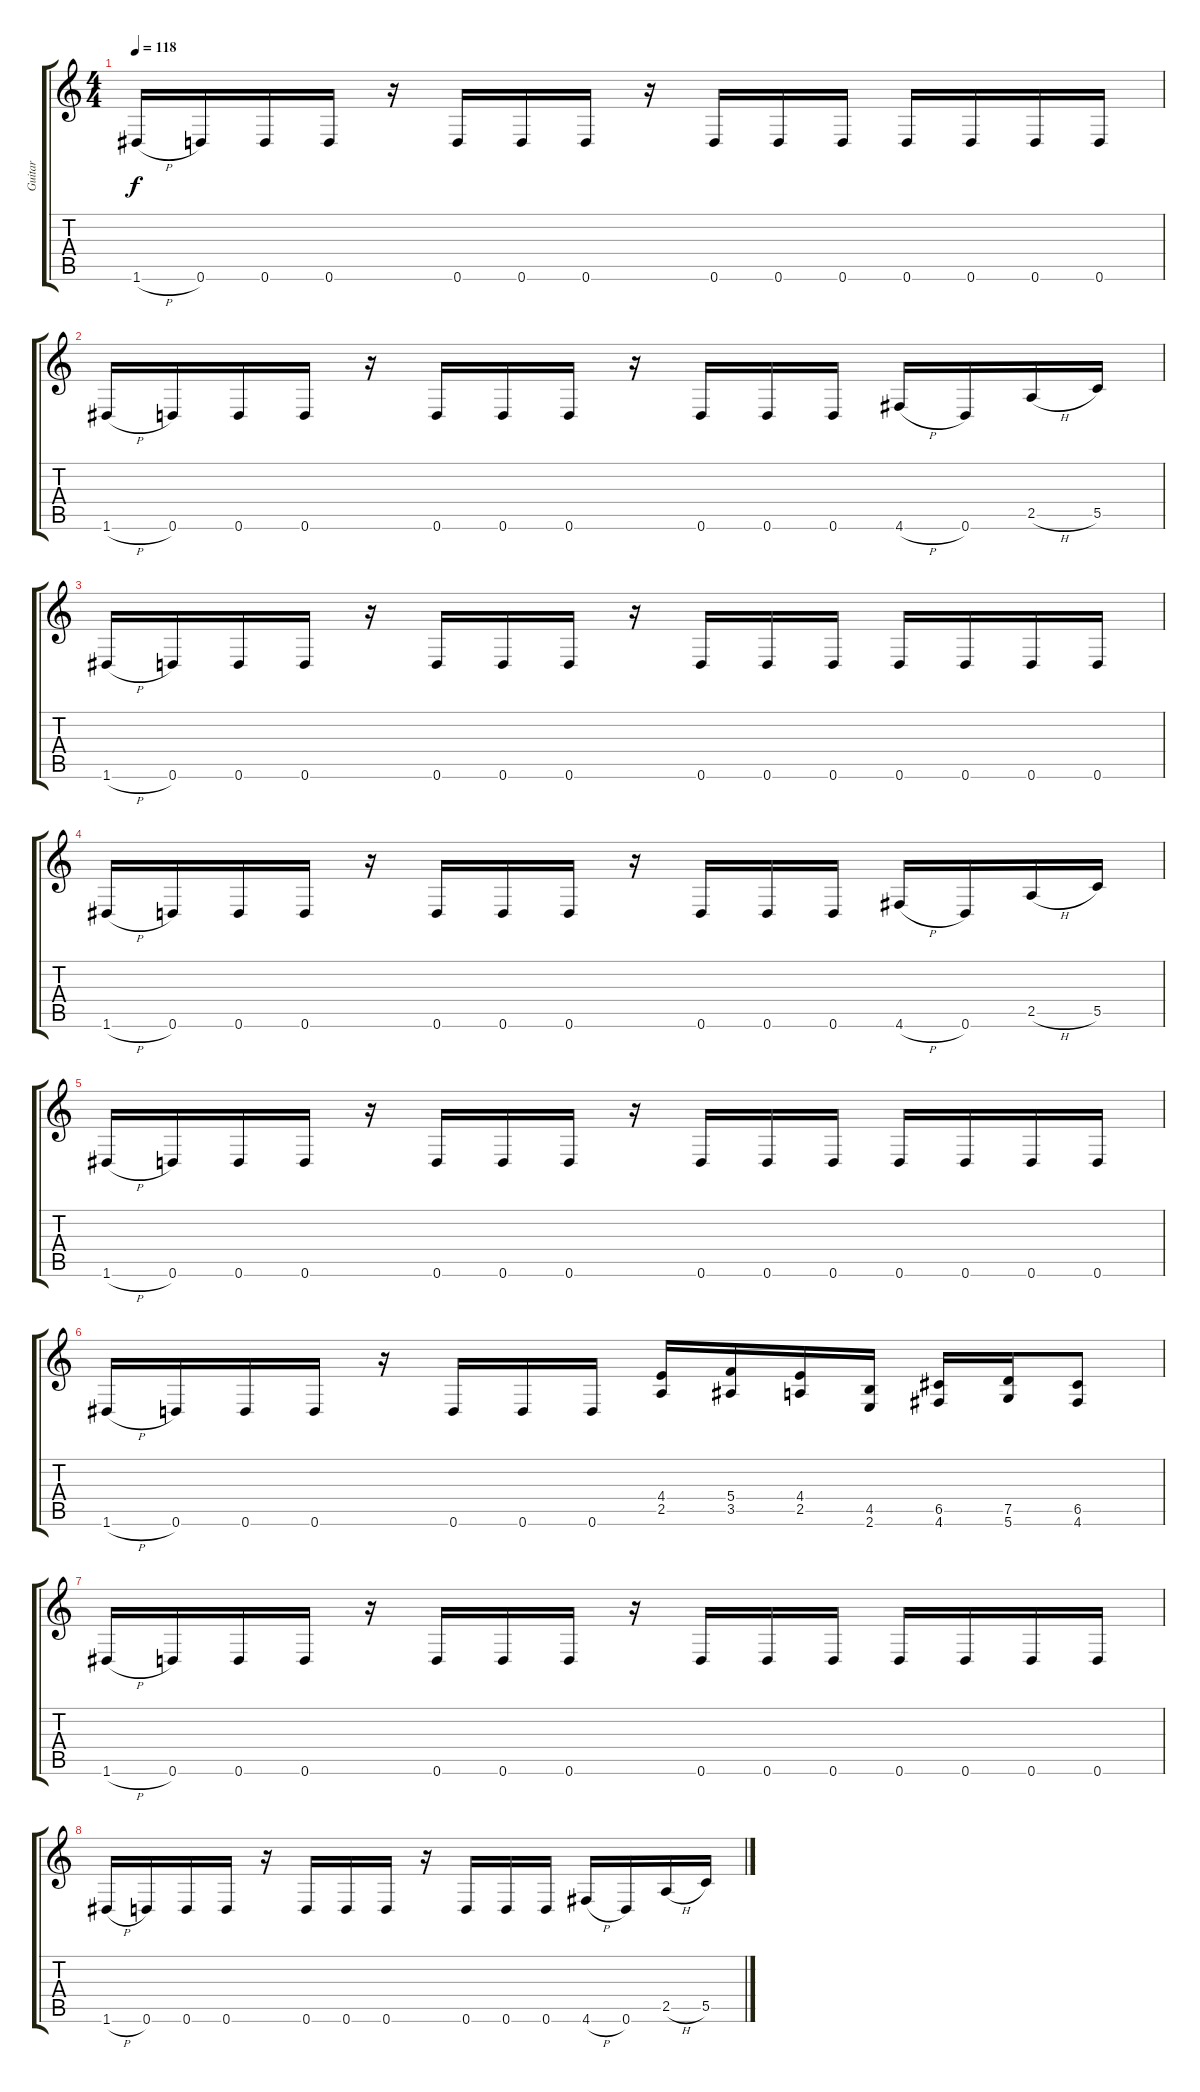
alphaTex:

\track ("Guitar" "Guitar") {instrument distortionguitar}
\staff {score tabs}
\tuning (D4 A3 F3 C3 G2 D2) {hide}
\ts (4 4)
\tempo 118
\clef g2
\ks c
1.6{h}.16{dy f} 0.6.16 0.6.16 0.6.16 r.16 0.6.16 0.6.16 0.6.16 r.16 0.6.16 0.6.16 0.6.16 0.6.16 0.6.16 0.6.16 0.6.16 |
1.6{h}.16 0.6.16 0.6.16 0.6.16 r.16 0.6.16 0.6.16 0.6.16 r.16 0.6.16 0.6.16 0.6.16 4.6{h}.16 0.6.16 2.5{h}.16 5.5.16 |
1.6{h}.16 0.6.16 0.6.16 0.6.16 r.16 0.6.16 0.6.16 0.6.16 r.16 0.6.16 0.6.16 0.6.16 0.6.16 0.6.16 0.6.16 0.6.16 |
1.6{h}.16 0.6.16 0.6.16 0.6.16 r.16 0.6.16 0.6.16 0.6.16 r.16 0.6.16 0.6.16 0.6.16 4.6{h}.16 0.6.16 2.5{h}.16 5.5.16 |
1.6{h}.16 0.6.16 0.6.16 0.6.16 r.16 0.6.16 0.6.16 0.6.16 r.16 0.6.16 0.6.16 0.6.16 0.6.16 0.6.16 0.6.16 0.6.16 |
1.6{h}.16 0.6.16 0.6.16 0.6.16 r.16 0.6.16 0.6.16 0.6.16 (4.4 2.5).16 (5.4 3.5).16 (4.4 2.5).16 (4.5 2.6).16 (6.5 4.6).16 (7.5 5.6).16 (6.5 4.6).8 |
1.6{h}.16 0.6.16 0.6.16 0.6.16 r.16 0.6.16 0.6.16 0.6.16 r.16 0.6.16 0.6.16 0.6.16 0.6.16 0.6.16 0.6.16 0.6.16 |
1.6{h}.16 0.6.16 0.6.16 0.6.16 r.16 0.6.16 0.6.16 0.6.16 r.16 0.6.16 0.6.16 0.6.16 4.6{h}.16 0.6.16 2.5{h}.16 5.5.16
